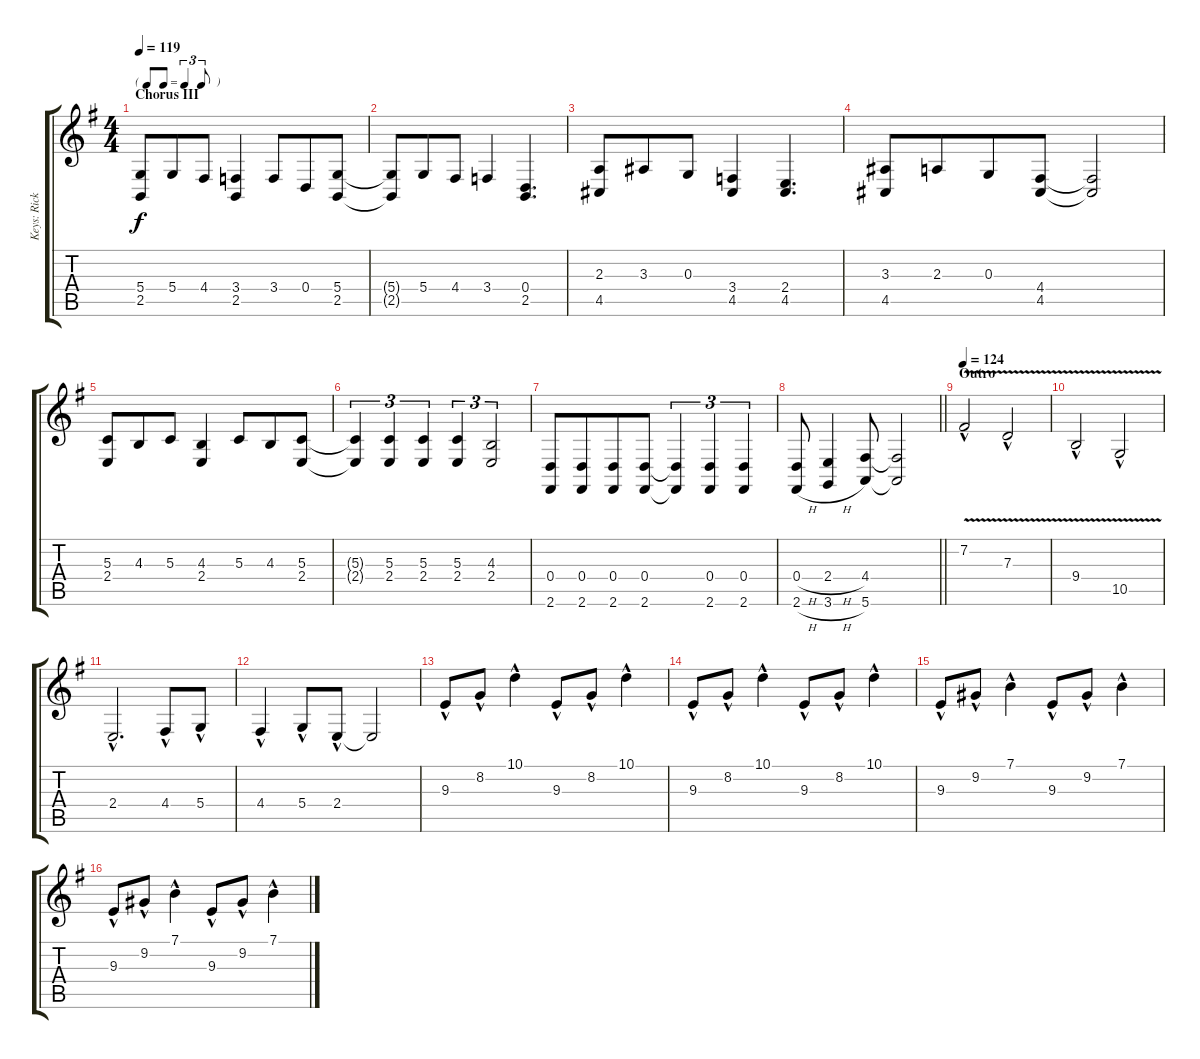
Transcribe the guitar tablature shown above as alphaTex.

\track ("Keys: Rick" "Keys: Rick") {instrument electricgrandpiano}
\staff {score tabs}
\tuning (E4 B3 G3 D3 A2 E2) {hide}
\ts (4 4)
\tf triplet8th
\section ("" "Chorus III")
\tempo 119
\clef g2
\ks g
(5.4 2.5).8{dy f} 5.4.8{beam merge} 4.4.8 (3.4 2.5).4 3.4.8{beam merge} 0.4.8 (5.4 2.5).8 |
(5.4{t} 2.5{t}).8 5.4.8{beam merge} 4.4.8 3.4.4 (0.4 2.5).4{d} |
(2.3 4.5).8 3.3.8{beam merge} 0.3.8 (3.4 4.5).4 (2.4 4.5).4{d} |
(3.3 4.5).8 2.3.8{beam merge} 0.3.8 (4.4 4.5).8 (4.4{t} 4.5{t}).2 |
(5.3 2.4).8 4.3.8{beam merge} 5.3.8 (4.3 2.4).4 5.3.8{beam merge} 4.3.8 (5.3 2.4).8 |
(5.3{t} 2.4{t}).4{tu (3 2)} (5.3 2.4).4{tu (3 2)} (5.3 2.4).4{tu (3 2)} (5.3 2.4).4{tu (3 2)} (4.3 2.4).2{tu (3 2)} |
(0.4 2.6).8 (0.4 2.6).8{beam merge} (0.4 2.6).8 (0.4 2.6).8 (0.4{t} 2.6{t}).4{tu (3 2)} (0.4 2.6).4{tu (3 2)} (0.4 2.6).4{tu (3 2)} |
\barLineRight lightlight
(0.4{h} 2.6{h}).8 (2.4{h} 3.6{h}).4 (4.4 5.6).8 (4.4{t} 5.6{t}).2 |
\section ("" "Outro")
\tempo 124
7.2{v hac}.2{volume 16} 7.3{v hac}.2 |
9.4{v hac}.2 10.5{v hac}.2 |
2.4{hac}.2{d} 4.4{hac}.8 5.4{hac}.8 |
4.4{hac}.4 5.4{hac}.8 2.4{hac}.8 2.4{t}.2 |
9.3{hac}.8{volume 12} 8.2{hac}.8 10.1{hac}.4 9.3{hac}.8 8.2{hac}.8 10.1{hac}.4 |
9.3{hac}.8 8.2{hac}.8 10.1{hac}.4 9.3{hac}.8 8.2{hac}.8 10.1{hac}.4 |
9.3{hac}.8 9.2{hac}.8 7.1{hac}.4 9.3{hac}.8 9.2{hac}.8 7.1{hac}.4 |
9.3{hac}.8 9.2{hac}.8 7.1{hac}.4 9.3{hac}.8 9.2{hac}.8 7.1{hac}.4
